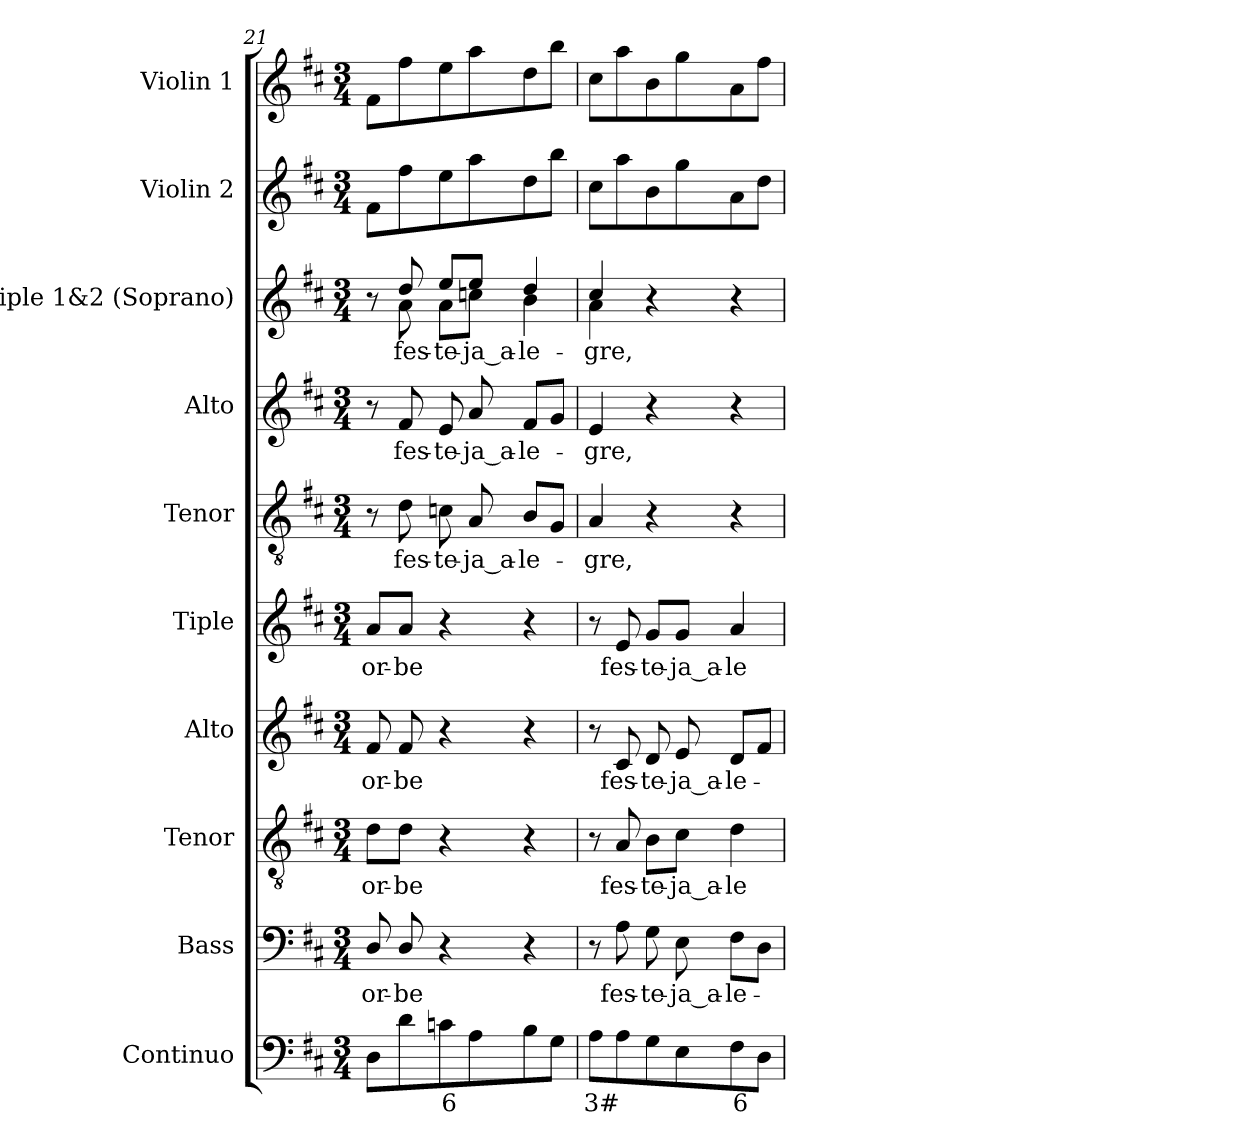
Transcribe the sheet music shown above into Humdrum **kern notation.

**kern	**text	**kern	**text	**kern	**text	**kern	**text	**kern	**text	**kern	**text	**kern	**text	**kern	**text	**kern	**kern
*part10	*part10	*part9	*part9	*part8	*part8	*part7	*part7	*part6	*part6	*part5	*part5	*part4	*part4	*part3	*part3	*part2	*part1
*staff10	*staff10	*staff9	*staff9	*staff8	*staff8	*staff7	*staff7	*staff6	*staff6	*staff5	*staff5	*staff4	*staff4	*staff3	*staff3	*staff2	*staff1
*I"Continuo	*	*I"Bass	*	*I"Tenor	*	*I"Alto	*	*I"Tiple	*	*I"Tenor	*	*I"Alto	*	*I"Tiple 1&2 (Soprano)	*	*I"Violin 2	*I"Violin 1
*I'Cont.	*	*I'B.	*	*I'T.	*	*I'A.	*	*	*	*I'T.	*	*I'A.	*	*I'S.	*	*I'Vln. 2	*I'Vln. 1
*clefF4	*	*clefF4	*	*clefGv2	*	*clefG2	*	*clefG2	*	*clefGv2	*	*clefG2	*	*clefG2	*	*clefG2	*clefG2
*	*	*	*	*ITrd7c12	*	*	*	*	*	*ITrd7c12	*	*	*	*	*	*	*
*k[f#c#]	*	*k[f#c#]	*	*k[f#c#]	*	*k[f#c#]	*	*k[f#c#]	*	*k[f#c#]	*	*k[f#c#]	*	*k[f#c#]	*	*k[f#c#]	*k[f#c#]
*D:	*	*D:	*	*D:	*	*D:	*	*D:	*	*D:	*	*D:	*	*D:	*	*D:	*D:
*M3/4	*	*M3/4	*	*M3/4	*	*M3/4	*	*M3/4	*	*M3/4	*	*M3/4	*	*M3/4	*	*M3/4	*M3/4
=21	=21	=21	=21	=21	=21	=21	=21	=21	=21	=21	=21	=21	=21	=21	=21	=21	=21
!	!	!	!LO:LY:b:color=#000000	!	!	!	!	!	!	!	!	!	!	!	!	!	!
!	!	!	!	!	!LO:LY:b:color=#000000	!	!	!	!	!	!	!	!	!	!	!	!
!	!	!	!	!	!	!	!LO:LY:b:color=#000000	!	!	!	!	!	!	!	!	!	!
!	!	!	!	!	!	!	!	!	!LO:LY:b:color=#000000	!	!	!	!	!	!	!	!
*	*	*	*	*	*	*	*	*	*	*	*	*	*	*^	*	*	*
8Di\L	.	8Di/	or-	8Di\L	or-	8f#i/	or-	8ai/L	or-	8r	.	8r	.	8r	8ryy	.	8f#i\L	8f#i\L
!	!	!	!LO:LY:b:color=#000000	!	!	!	!	!	!	!	!	!	!	!	!	!	!	!
!	!	!	!	!	!LO:LY:b:color=#000000	!	!	!	!	!	!	!	!	!	!	!	!	!
!	!	!	!	!	!	!	!LO:LY:b:color=#000000	!	!	!	!	!	!	!	!	!	!	!
!	!	!	!	!	!	!	!	!	!LO:LY:b:color=#000000	!	!	!	!	!	!	!	!	!
!	!	!	!	!	!	!	!	!	!	!	!LO:LY:b:color=#000000	!	!	!	!	!	!	!
!	!	!	!	!	!	!	!	!	!	!	!	!	!LO:LY:b:color=#000000	!	!	!	!	!
!	!	!	!	!	!	!	!	!	!	!	!	!	!	!	!	!LO:LY:b:color=#000000	!	!
8di\	.	8Di/	-be	8Di\J	-be	8f#i/	-be	8ai/J	-be	8Di\	fes-	8f#i/	fes-	8ddi/	8ai\	fes-	8ff#i\	8ff#i\
!	!LO:LY:b:color=#000000	!	!	!	!	!	!	!	!	!	!	!	!	!	!	!	!	!
!	!	!	!	!	!	!	!	!	!	!	!LO:LY:b:color=#000000	!	!	!	!	!	!	!
!	!	!	!	!	!	!	!	!	!	!	!	!	!LO:LY:b:color=#000000	!	!	!	!	!
!	!	!	!	!	!	!	!	!	!	!	!	!	!	!	!	!LO:LY:b:color=#000000	!	!
8cni\	6	4r	.	4r	.	4r	.	4r	.	8Cni\	-te-	8ei/	-te-	8eei/L	8ai\L	-te-	8eei\	8eei\
!	!	!	!	!	!	!	!	!	!	!	!LO:LY:b:color=#000000	!	!	!	!	!	!	!
!	!	!	!	!	!	!	!	!	!	!	!	!	!LO:LY:b:color=#000000	!	!	!	!	!
!	!	!	!	!	!	!	!	!	!	!	!	!	!	!	!	!LO:LY:b:color=#000000	!	!
8Ai\	.	.	.	.	.	.	.	.	.	8AAi/	-ja_a-	8ai/	-ja_a-	8eei/J	8ccni\J	-ja_a-	8aai\	8aai\
!	!	!	!	!	!	!	!	!	!	!	!LO:LY:b:color=#000000	!	!	!	!	!	!	!
!	!	!	!	!	!	!	!	!	!	!	!	!	!LO:LY:b:color=#000000	!	!	!	!	!
!	!	!	!	!	!	!	!	!	!	!	!	!	!	!	!	!LO:LY:b:color=#000000	!	!
8Bi\	.	4r	.	4r	.	4r	.	4r	.	8BBi/L	-le-	8f#i/L	-le-	4ddi/	4bi\	-le-	8ddi\	8ddi\
8Gi\J	.	.	.	.	.	.	.	.	.	8GGi/J	.	8gi/J	.	.	.	.	8bbi\J	8bbi\J
=22	=22	=22	=22	=22	=22	=22	=22	=22	=22	=22	=22	=22	=22	=22	=22	=22	=22	=22
!	!LO:LY:b:color=#000000	!	!	!	!	!	!	!	!	!	!	!	!	!	!	!	!	!
!	!	!	!	!	!	!	!	!	!	!	!LO:LY:b:color=#000000	!	!	!	!	!	!	!
!	!	!	!	!	!	!	!	!	!	!	!	!	!LO:LY:b:color=#000000	!	!	!	!	!
!	!	!	!	!	!	!	!	!	!	!	!	!	!	!	!	!LO:LY:b:color=#000000	!	!
8Ai\L	3#	8r	.	8r	.	8r	.	8r	.	4AAi/	-gre,	4ei/	-gre,	4cc#i/	4ai\	-gre,	8cc#i\L	8cc#i\L
!	!	!	!LO:LY:b:color=#000000	!	!	!	!	!	!	!	!	!	!	!	!	!	!	!
!	!	!	!	!	!LO:LY:b:color=#000000	!	!	!	!	!	!	!	!	!	!	!	!	!
!	!	!	!	!	!	!	!LO:LY:b:color=#000000	!	!	!	!	!	!	!	!	!	!	!
!	!	!	!	!	!	!	!	!	!LO:LY:b:color=#000000	!	!	!	!	!	!	!	!	!
8Ai\	.	8Ai\	fes-	8AAi/	fes-	8c#i/	fes-	8ei/	fes-	.	.	.	.	.	.	.	8aai\	8aai\
!	!	!	!LO:LY:b:color=#000000	!	!	!	!	!	!	!	!	!	!	!	!	!	!	!
!	!	!	!	!	!LO:LY:b:color=#000000	!	!	!	!	!	!	!	!	!	!	!	!	!
!	!	!	!	!	!	!	!LO:LY:b:color=#000000	!	!	!	!	!	!	!	!	!	!	!
!	!	!	!	!	!	!	!	!	!LO:LY:b:color=#000000	!	!	!	!	!	!	!	!	!
8Gi\	.	8Gi\	-te-	8BBi\L	-te-	8di/	-te-	8gi/L	-te-	4r	.	4r	.	4r	4ryy	.	8bi\	8bi\
!	!	!	!LO:LY:b:color=#000000	!	!	!	!	!	!	!	!	!	!	!	!	!	!	!
!	!	!	!	!	!LO:LY:b:color=#000000	!	!	!	!	!	!	!	!	!	!	!	!	!
!	!	!	!	!	!	!	!LO:LY:b:color=#000000	!	!	!	!	!	!	!	!	!	!	!
!	!	!	!	!	!	!	!	!	!LO:LY:b:color=#000000	!	!	!	!	!	!	!	!	!
8Ei\	.	8Ei\	-ja_a-	8C#i\J	-ja_a-	8ei/	-ja_a-	8gi/J	-ja_a-	.	.	.	.	.	.	.	8ggi\	8ggi\
!	!LO:LY:b:color=#000000	!	!	!	!	!	!	!	!	!	!	!	!	!	!	!	!	!
!	!	!	!LO:LY:b:color=#000000	!	!	!	!	!	!	!	!	!	!	!	!	!	!	!
!	!	!	!	!	!LO:LY:b:color=#000000	!	!	!	!	!	!	!	!	!	!	!	!	!
!	!	!	!	!	!	!	!LO:LY:b:color=#000000	!	!	!	!	!	!	!	!	!	!	!
!	!	!	!	!	!	!	!	!	!LO:LY:b:color=#000000	!	!	!	!	!	!	!	!	!
8F#i\	6	8F#i\L	-le-	4Di\	-le-	8di/L	-le-	4ai/	-le-	4r	.	4r	.	4r	4ryy	.	8ai\	8ai\
8Di\J	.	8Di\J	.	.	.	8f#i/J	.	.	.	.	.	.	.	.	.	.	8ddi\J	8ff#i\J
*	*	*	*	*	*	*	*	*	*	*	*	*	*	*v	*v	*	*	*
=	=	=	=	=	=	=	=	=	=	=	=	=	=	=	=	=	=
*-	*-	*-	*-	*-	*-	*-	*-	*-	*-	*-	*-	*-	*-	*-	*-	*-	*-
